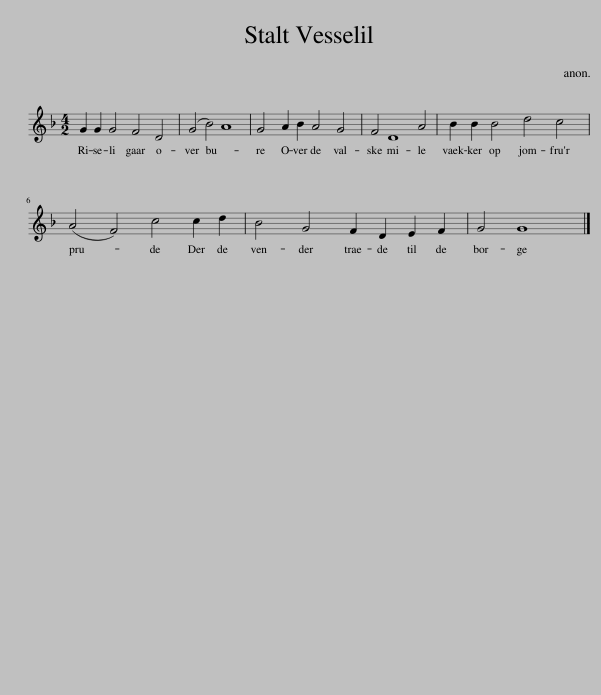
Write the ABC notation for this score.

X:1
L:1/8
M:4/2
I:linebreak $
K:F
V:1 treble
V:1
 G2 G2 G4 F4 D4 | (G4 B4) A8 | G4 A2 B2 A4 G4 | F4 D8 A4 | B2 B2 B4 d4 c4 |$ %5
 (A4 F4) c4 c2 d2 | B4 G4 F2 D2 E2 F2 | G4 G8 |] %8
